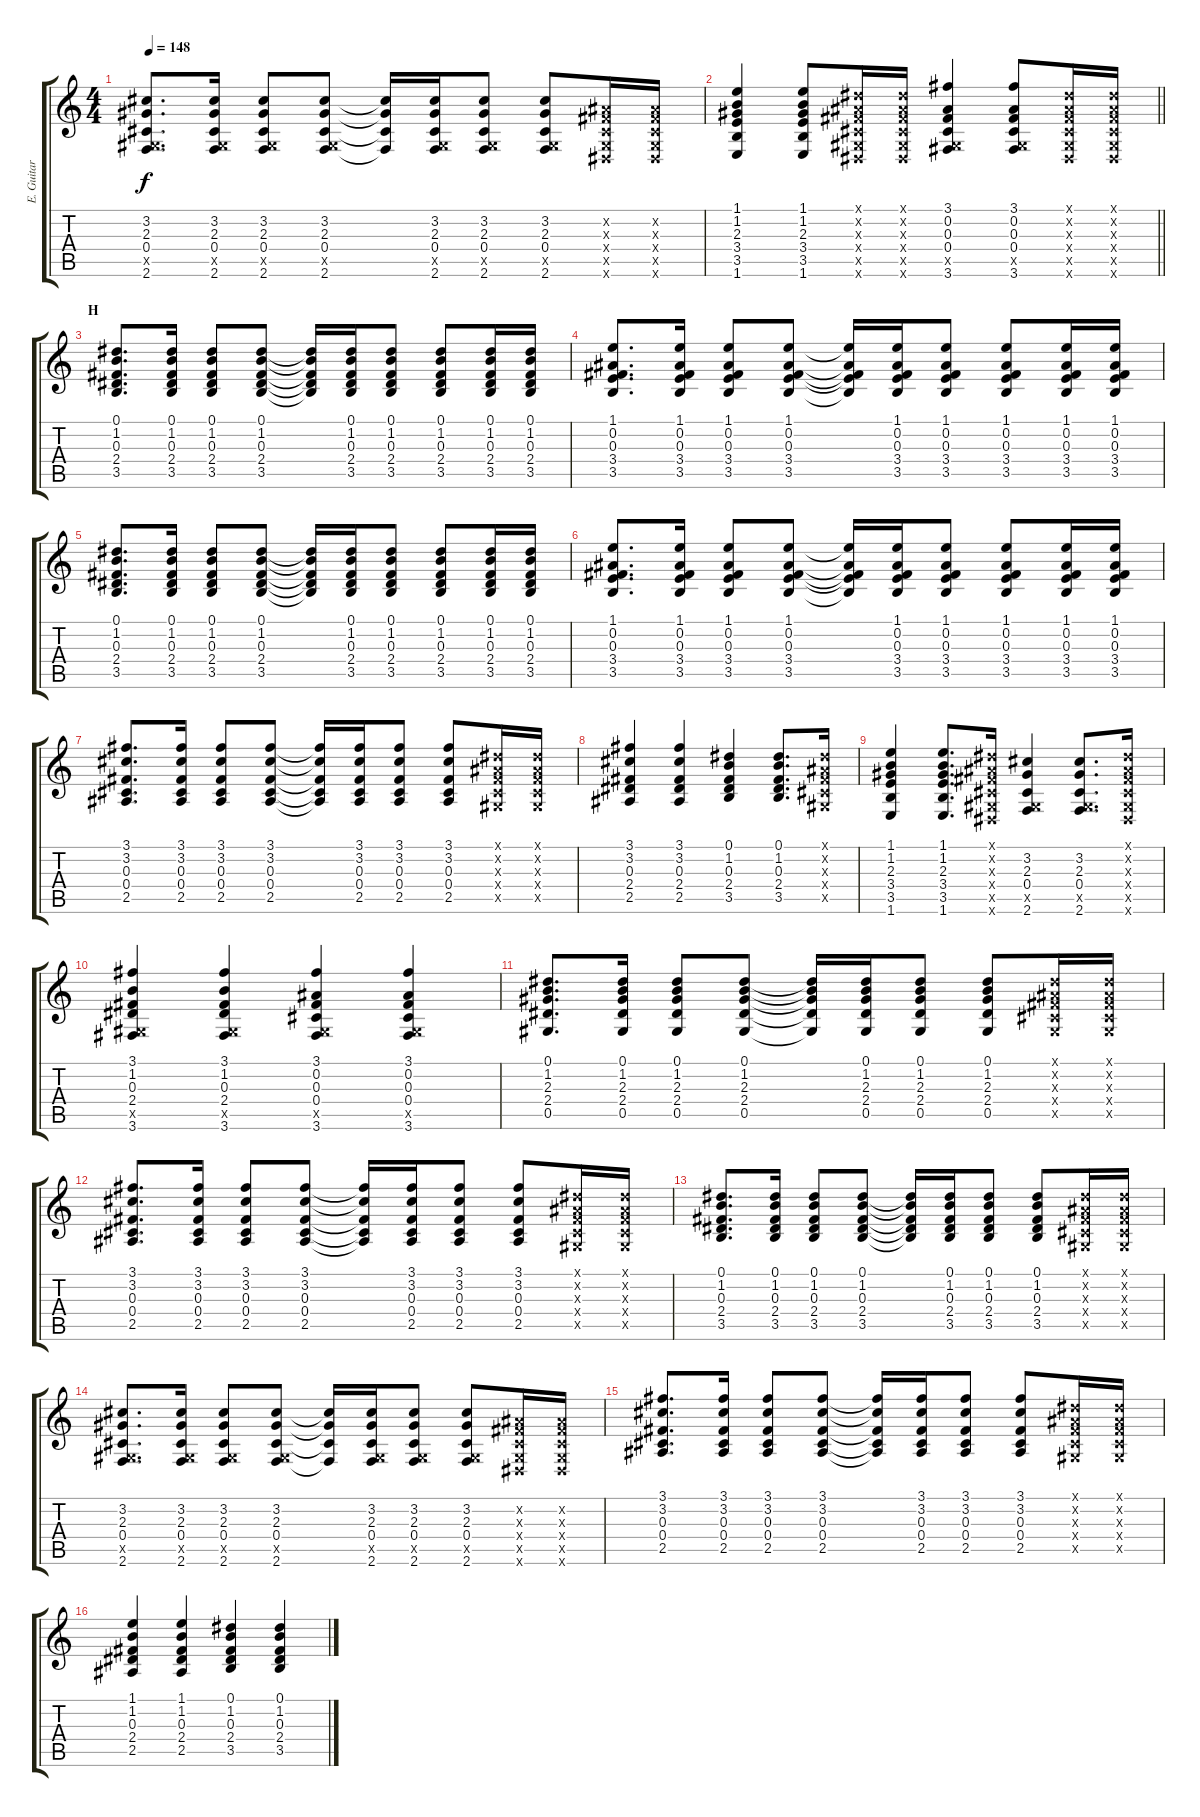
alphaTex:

\track ("E. Guitar III (R. Channel)" "E. Guitar ") {instrument overdrivenguitar}
\staff {score tabs}
\tuning (Eb4 Bb3 Gb3 Db3 Ab2 Eb2) {hide}
\ts (4 4)
\tempo 148
\clef g2
\ks c
(3.2 2.3 0.4 0.5{x} 2.6).8{d dy f} (3.2 2.3 0.4 0.5{x} 2.6).16 (3.2 2.3 0.4 0.5{x} 2.6).8 (3.2 2.3 0.4 0.5{x} 2.6).8 (3.2{t} 2.3{t} 0.4{t} 2.6{t}).16 (3.2 2.3 0.4 0.5{x} 2.6).16 (3.2 2.3 0.4 0.5{x} 2.6).8 (3.2 2.3 0.4 0.5{x} 2.6).8 (0.2{x} 0.3{x} 0.4{x} 0.5{x} 0.6{x}).16 (0.2{x} 0.3{x} 0.4{x} 0.5{x} 0.6{x}).16 |
\barLineRight lightlight
(1.1 1.2 2.3 3.4 3.5 1.6).4 (1.1 1.2 2.3 3.4 3.5 1.6).8 (0.1{x} 0.2{x} 0.3{x} 0.4{x} 0.5{x} 0.6{x}).16 (0.1{x} 0.2{x} 0.3{x} 0.4{x} 0.5{x} 0.6{x}).16 (3.1 0.2 0.3 0.4 0.5{x} 3.6).4 (3.1 0.2 0.3 0.4 0.5{x} 3.6).8 (0.1{x} 0.2{x} 0.3{x} 0.4{x} 0.5{x} 0.6{x}).16 (0.1{x} 0.2{x} 0.3{x} 0.4{x} 0.5{x} 0.6{x}).16 |
\section ("" "H")
(0.1 1.2 0.3 2.4 3.5).8{d} (0.1 1.2 0.3 2.4 3.5).16 (0.1 1.2 0.3 2.4 3.5).8 (0.1 1.2 0.3 2.4 3.5).8 (0.1{t} 1.2{t} 0.3{t} 2.4{t} 3.5{t}).16 (0.1 1.2 0.3 2.4 3.5).16 (0.1 1.2 0.3 2.4 3.5).8 (0.1 1.2 0.3 2.4 3.5).8 (0.1 1.2 0.3 2.4 3.5).16 (0.1 1.2 0.3 2.4 3.5).16 |
(1.1 0.2 0.3 3.4 3.5).8{d} (1.1 0.2 0.3 3.4 3.5).16 (1.1 0.2 0.3 3.4 3.5).8 (1.1 0.2 0.3 3.4 3.5).8 (1.1{t} 0.2{t} 0.3{t} 3.4{t} 3.5{t}).16 (1.1 0.2 0.3 3.4 3.5).16 (1.1 0.2 0.3 3.4 3.5).8 (1.1 0.2 0.3 3.4 3.5).8 (1.1 0.2 0.3 3.4 3.5).16 (1.1 0.2 0.3 3.4 3.5).16 |
(0.1 1.2 0.3 2.4 3.5).8{d} (0.1 1.2 0.3 2.4 3.5).16 (0.1 1.2 0.3 2.4 3.5).8 (0.1 1.2 0.3 2.4 3.5).8 (0.1{t} 1.2{t} 0.3{t} 2.4{t} 3.5{t}).16 (0.1 1.2 0.3 2.4 3.5).16 (0.1 1.2 0.3 2.4 3.5).8 (0.1 1.2 0.3 2.4 3.5).8 (0.1 1.2 0.3 2.4 3.5).16 (0.1 1.2 0.3 2.4 3.5).16 |
(1.1 0.2 0.3 3.4 3.5).8{d} (1.1 0.2 0.3 3.4 3.5).16 (1.1 0.2 0.3 3.4 3.5).8 (1.1 0.2 0.3 3.4 3.5).8 (1.1{t} 0.2{t} 0.3{t} 3.4{t} 3.5{t}).16 (1.1 0.2 0.3 3.4 3.5).16 (1.1 0.2 0.3 3.4 3.5).8 (1.1 0.2 0.3 3.4 3.5).8 (1.1 0.2 0.3 3.4 3.5).16 (1.1 0.2 0.3 3.4 3.5).16 |
(3.1 3.2 0.3 0.4 2.5).8{d} (3.1 3.2 0.3 0.4 2.5).16 (3.1 3.2 0.3 0.4 2.5).8 (3.1 3.2 0.3 0.4 2.5).8 (3.1{t} 3.2{t} 0.3{t} 0.4{t} 2.5{t}).16 (3.1 3.2 0.3 0.4 2.5).16 (3.1 3.2 0.3 0.4 2.5).8 (3.1 3.2 0.3 0.4 2.5).8 (0.1{x} 0.2{x} 0.3{x} 0.4{x} 0.5{x}).16 (0.1{x} 0.2{x} 0.3{x} 0.4{x} 0.5{x}).16 |
(3.1 3.2 0.3 2.4 2.5).4 (3.1 3.2 0.3 2.4 2.5).4 (0.1 1.2 0.3 2.4 3.5).4 (0.1 1.2 0.3 2.4 3.5).8{d} (0.1{x} 0.2{x} 0.3{x} 0.4{x} 0.5{x}).16 |
(1.1 1.2 2.3 3.4 3.5 1.6).4 (1.1 1.2 2.3 3.4 3.5 1.6).8{d} (0.1{x} 0.2{x} 0.3{x} 0.4{x} 0.5{x} 0.6{x}).16 (3.2 2.3 0.4 0.5{x} 2.6).4 (3.2 2.3 0.4 0.5{x} 2.6).8{d} (0.1{x} 0.2{x} 0.3{x} 0.4{x} 0.5{x} 0.6{x}).16 |
(3.1 1.2 0.3 2.4 0.5{x} 3.6).4 (3.1 1.2 0.3 2.4 0.5{x} 3.6).4 (3.1 0.2 0.3 0.4 0.5{x} 3.6).4 (3.1 0.2 0.3 0.4 0.5{x} 3.6).4 |
(0.1 1.2 2.3 2.4 0.5).8{d} (0.1 1.2 2.3 2.4 0.5).16 (0.1 1.2 2.3 2.4 0.5).8 (0.1 1.2 2.3 2.4 0.5).8 (0.1{t} 1.2{t} 2.3{t} 2.4{t} 0.5{t}).16 (0.1 1.2 2.3 2.4 0.5).16 (0.1 1.2 2.3 2.4 0.5).8 (0.1 1.2 2.3 2.4 0.5).8 (0.1{x} 0.2{x} 0.3{x} 0.4{x} 0.5{x}).16 (0.1{x} 0.2{x} 0.3{x} 0.4{x} 0.5{x}).16 |
(3.1 3.2 0.3 0.4 2.5).8{d} (3.1 3.2 0.3 0.4 2.5).16 (3.1 3.2 0.3 0.4 2.5).8 (3.1 3.2 0.3 0.4 2.5).8 (3.1{t} 3.2{t} 0.3{t} 0.4{t} 2.5{t}).16 (3.1 3.2 0.3 0.4 2.5).16 (3.1 3.2 0.3 0.4 2.5).8 (3.1 3.2 0.3 0.4 2.5).8 (0.1{x} 0.2{x} 0.3{x} 0.4{x} 0.5{x}).16 (0.1{x} 0.2{x} 0.3{x} 0.4{x} 0.5{x}).16 |
(0.1 1.2 0.3 2.4 3.5).8{d} (0.1 1.2 0.3 2.4 3.5).16 (0.1 1.2 0.3 2.4 3.5).8 (0.1 1.2 0.3 2.4 3.5).8 (0.1{t} 1.2{t} 0.3{t} 2.4{t} 3.5{t}).16 (0.1 1.2 0.3 2.4 3.5).16 (0.1 1.2 0.3 2.4 3.5).8 (0.1 1.2 0.3 2.4 3.5).8 (0.1{x} 0.2{x} 0.3{x} 0.4{x} 0.5{x}).16 (0.1{x} 0.2{x} 0.3{x} 0.4{x} 0.5{x}).16 |
(3.2 2.3 0.4 0.5{x} 2.6).8{d} (3.2 2.3 0.4 0.5{x} 2.6).16 (3.2 2.3 0.4 0.5{x} 2.6).8 (3.2 2.3 0.4 0.5{x} 2.6).8 (3.2{t} 2.3{t} 0.4{t} 2.6{t}).16 (3.2 2.3 0.4 0.5{x} 2.6).16 (3.2 2.3 0.4 0.5{x} 2.6).8 (3.2 2.3 0.4 0.5{x} 2.6).8 (0.2{x} 0.3{x} 0.4{x} 0.5{x} 0.6{x}).16 (0.2{x} 0.3{x} 0.4{x} 0.5{x} 0.6{x}).16 |
(3.1 3.2 0.3 0.4 2.5).8{d} (3.1 3.2 0.3 0.4 2.5).16 (3.1 3.2 0.3 0.4 2.5).8 (3.1 3.2 0.3 0.4 2.5).8 (3.1{t} 3.2{t} 0.3{t} 0.4{t} 2.5{t}).16 (3.1 3.2 0.3 0.4 2.5).16 (3.1 3.2 0.3 0.4 2.5).8 (3.1 3.2 0.3 0.4 2.5).8 (0.1{x} 0.2{x} 0.3{x} 0.4{x} 0.5{x}).16 (0.1{x} 0.2{x} 0.3{x} 0.4{x} 0.5{x}).16 |
(1.1 1.2 0.3 2.4 2.5).4 (1.1 1.2 0.3 2.4 2.5).4 (0.1 1.2 0.3 2.4 3.5).4 (0.1 1.2 0.3 2.4 3.5).4
